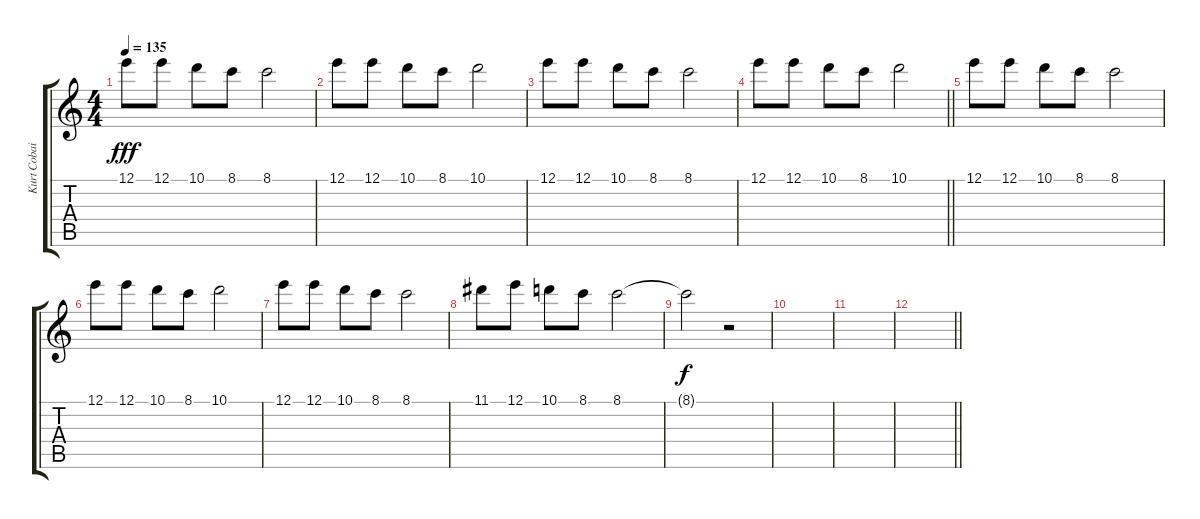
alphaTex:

\track ("Kurt Cobain - Back Vocal" "Kurt Cobai") {instrument overdrivenguitar}
\staff {score tabs}
\tuning (E4 B3 G3 D3 A2 E2) {hide}
\ts (4 4)
\tempo 135
\clef g2
\ks c
12.1.8{dy fff} 12.1.8 10.1.8 8.1.8 8.1.2 |
12.1.8 12.1.8 10.1.8 8.1.8 10.1.2 |
12.1.8 12.1.8 10.1.8 8.1.8 8.1.2 |
\barLineRight lightlight
12.1.8 12.1.8 10.1.8 8.1.8 10.1.2 |
12.1.8 12.1.8 10.1.8 8.1.8 8.1.2 |
12.1.8 12.1.8 10.1.8 8.1.8 10.1.2 |
12.1.8 12.1.8 10.1.8 8.1.8 8.1.2 |
11.1.8 12.1.8 10.1.8 8.1.8 8.1.2 |
8.1{t}.2{dy f} r.2 |
|
|
\barLineRight lightlight
